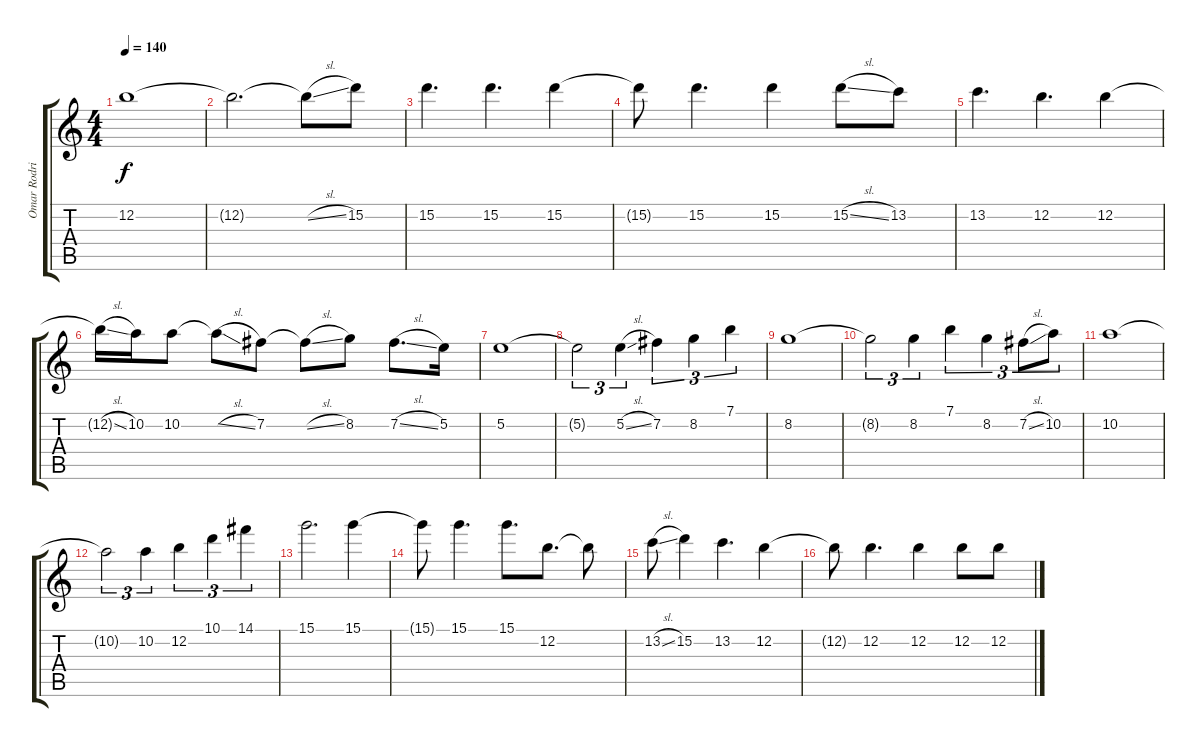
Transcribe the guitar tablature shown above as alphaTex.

\track ("Omar Rodriguez-Lopez - Guitar 1" "Omar Rodri") {instrument distortionguitar}
\staff {score tabs}
\tuning (E4 B3 G3 D3 A2 E2) {hide}
\ts (4 4)
\tempo 140
\clef g2
\ks c
12.2.1{dy f} |
12.2{t}.2{d} 12.2{sl t}.8 15.2.8 |
15.2.4{d} 15.2.4{d} 15.2.4 |
15.2{t}.8 15.2.4{d} 15.2.4 15.2{sl}.8 13.2.8 |
13.2.4{d} 12.2.4{d} 12.2.4 |
12.2{sl t}.16 10.2.16 10.2.8 10.2{sl t}.8 7.2.8 7.2{sl t}.8 8.2.8 7.2{sl}.8{d} 5.2.16 |
5.2.1 |
5.2{t}.2{tu (3 2)} 5.2{sl}.4{tu (3 2)} 7.2.4{tu (3 2)} 8.2.4{tu (3 2)} 7.1.4{tu (3 2)} |
8.2.1 |
8.2{t}.2{tu (3 2)} 8.2.4{tu (3 2)} 7.1.4{tu (3 2)} 8.2.4{tu (3 2)} 7.2{sl}.8{tu (3 2)} 10.2.8{tu (3 2)} |
10.2.1 |
10.2{t}.2{tu (3 2)} 10.2.4{tu (3 2)} 12.2.4{tu (3 2)} 10.1.4{tu (3 2)} 14.1.4{tu (3 2)} |
15.1.2{d} 15.1.4 |
15.1{t}.8 15.1.4{d} 15.1.8{d} 12.2.8{d} 12.2{t}.8 |
13.2{sl}.8 15.2.4 13.2.4{d} 12.2.4 |
12.2{t}.8 12.2.4{d} 12.2.4 12.2.8 12.2.8
